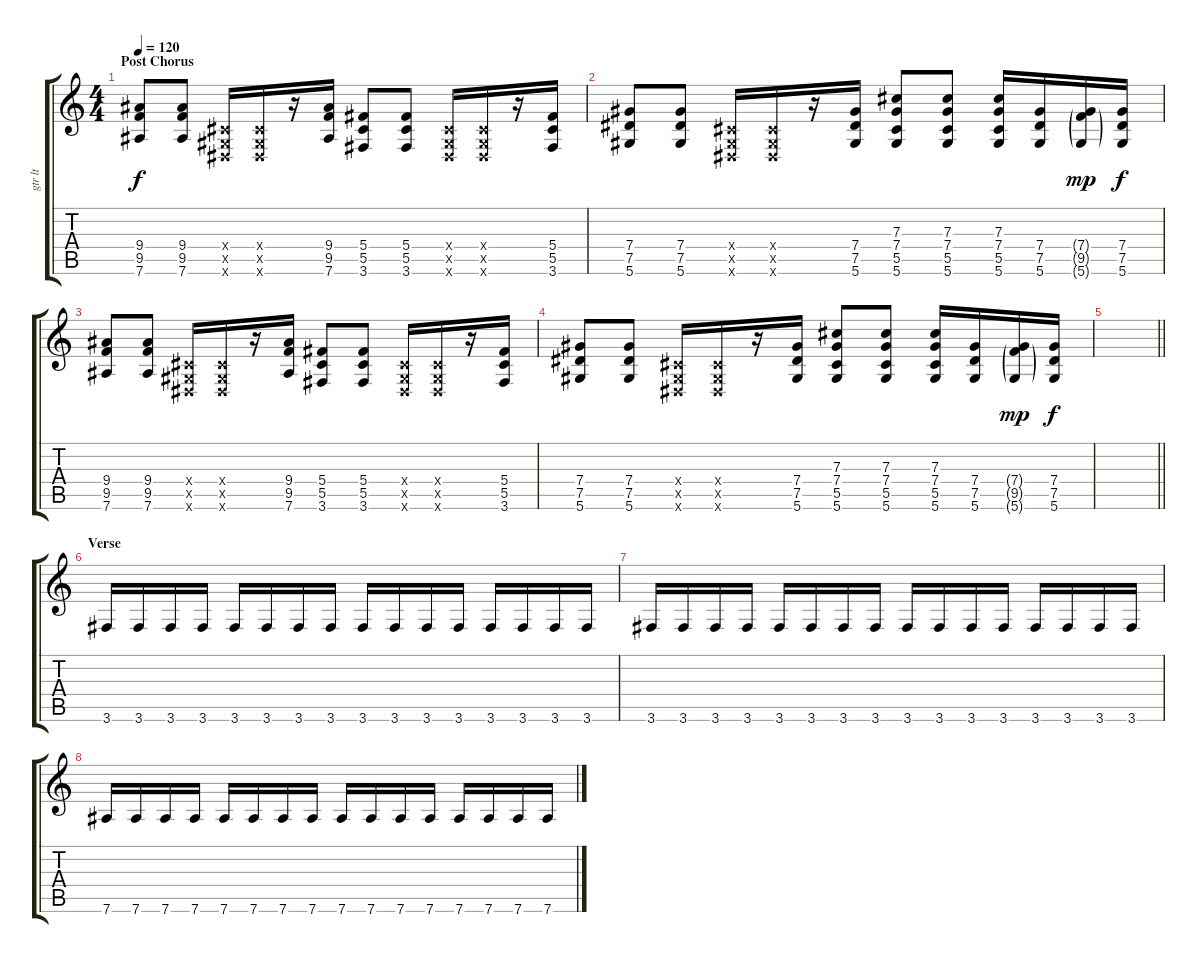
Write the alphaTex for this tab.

\track ("gtr lt" "gtr lt") {instrument overdrivenguitar}
\staff {score tabs}
\tuning (Eb4 Bb3 Gb3 Db3 Ab2 Eb2) {hide}
\ts (4 4)
\section ("" "Post Chorus")
\tempo 120
\clef g2
\ks c
(9.4 9.5 7.6).8{dy f} (9.4 9.5 7.6).8 (0.4{x} 0.5{x} 0.6{x}).16 (0.4{x} 0.5{x} 0.6{x}).16 r.16 (9.4 9.5 7.6).16 (5.4 5.5 3.6).8 (5.4 5.5 3.6).8 (0.4{x} 0.5{x} 0.6{x}).16 (0.4{x} 0.5{x} 0.6{x}).16 r.16 (5.4 5.5 3.6).16 |
(7.4 7.5 5.6).8 (7.4 7.5 5.6).8 (0.4{x} 0.5{x} 0.6{x}).16 (0.4{x} 0.5{x} 0.6{x}).16 r.16 (7.4 7.5 5.6).16 (7.3 7.4 5.5 5.6).8 (7.3 7.4 5.5 5.6).8 (7.3 7.4 5.5 5.6).16 (7.4 7.5 5.6).16 (7.4{g} 9.5{g} 5.6{g}).16{dy mp} (7.4 7.5 5.6).16{dy f} |
(9.4 9.5 7.6).8 (9.4 9.5 7.6).8 (0.4{x} 0.5{x} 0.6{x}).16 (0.4{x} 0.5{x} 0.6{x}).16 r.16 (9.4 9.5 7.6).16 (5.4 5.5 3.6).8 (5.4 5.5 3.6).8 (0.4{x} 0.5{x} 0.6{x}).16 (0.4{x} 0.5{x} 0.6{x}).16 r.16 (5.4 5.5 3.6).16 |
(7.4 7.5 5.6).8 (7.4 7.5 5.6).8 (0.4{x} 0.5{x} 0.6{x}).16 (0.4{x} 0.5{x} 0.6{x}).16 r.16 (7.4 7.5 5.6).16 (7.3 7.4 5.5 5.6).8 (7.3 7.4 5.5 5.6).8 (7.3 7.4 5.5 5.6).16 (7.4 7.5 5.6).16 (7.4{g} 9.5{g} 5.6{g}).16{dy mp} (7.4 7.5 5.6).16{dy f} |
\barLineRight lightlight
|
\section ("" "Verse")
3.6.16 3.6.16 3.6.16 3.6.16 3.6.16 3.6.16 3.6.16 3.6.16 3.6.16 3.6.16 3.6.16 3.6.16 3.6.16 3.6.16 3.6.16 3.6.16 |
3.6.16 3.6.16 3.6.16 3.6.16 3.6.16 3.6.16 3.6.16 3.6.16 3.6.16 3.6.16 3.6.16 3.6.16 3.6.16 3.6.16 3.6.16 3.6.16 |
7.6.16 7.6.16 7.6.16 7.6.16 7.6.16 7.6.16 7.6.16 7.6.16 7.6.16 7.6.16 7.6.16 7.6.16 7.6.16 7.6.16 7.6.16 7.6.16
